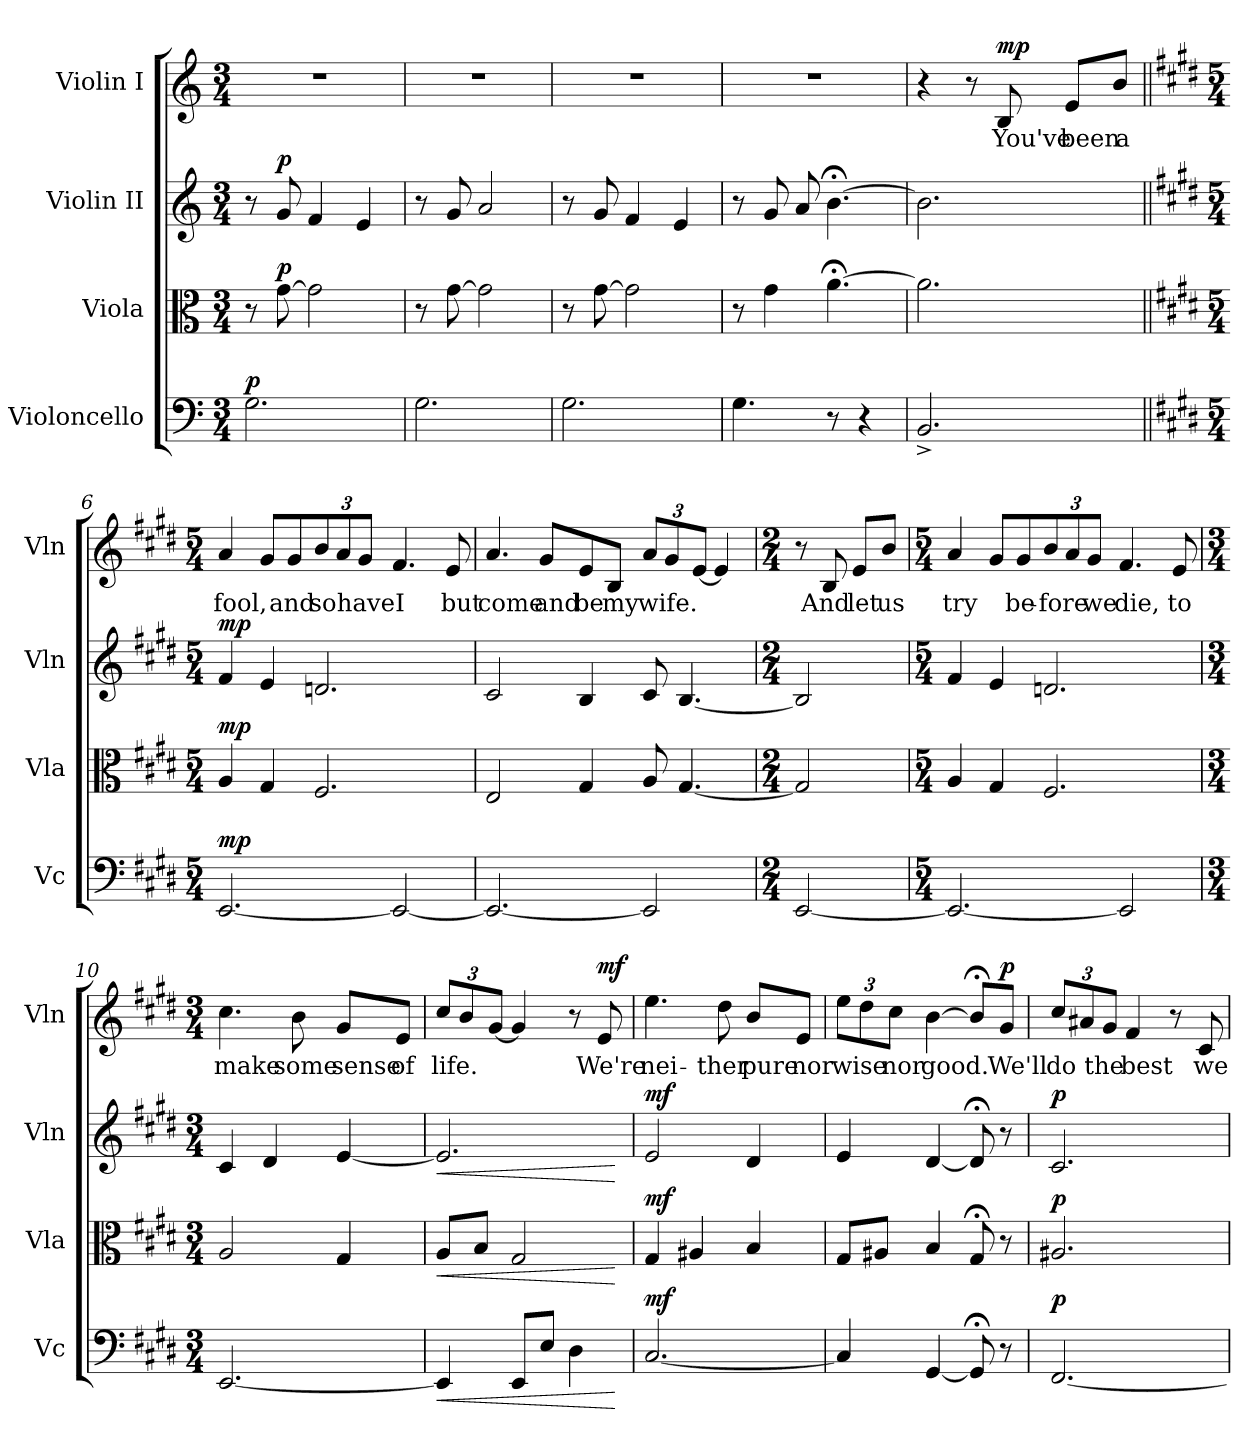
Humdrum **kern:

**kern	**dynam	**kern	**dynam	**kern	**dynam	**kern	**text	**dynam
*part4	*part4	*part3	*part3	*part2	*part2	*part1	*part1	*part1
*staff4	*staff4	*staff3	*staff3	*staff2	*staff2	*staff1	*staff1	*staff1
*I"Violoncello	*	*I"Viola	*	*I"Violin II	*	*I"Violin I	*	*
*I'Vc	*	*I'Vla	*	*I'Vln	*	*I'Vln	*	*
*clefF4	*	*clefC3	*	*clefG2	*	*clefG2	*	*
*k[]	*	*k[]	*	*k[]	*	*k[]	*	*
*M3/4	*	*M3/4	*	*M3/4	*	*M3/4	*	*
*MM60	*	*MM60	*	*MM60	*	*MM60	*	*
=1	=1	=1	=1	=1	=1	=1	=1	=1
!	!LO:DY:a	!	!	!	!	!	!	!
2.G\	p	8r	.	8r	.	2.r	.	.
!	!	!	!LO:DY:a	!	!LO:DY:a	!	!	!
.	.	[8g\	p	8g/	p	.	.	.
.	.	2g\]	.	4f/	.	.	.	.
.	.	.	.	4e/	.	.	.	.
=2	=2	=2	=2	=2	=2	=2	=2	=2
2.G\	.	8r	.	8r	.	2.r	.	.
.	.	[8g\	.	8g/	.	.	.	.
.	.	2g\]	.	2a/	.	.	.	.
=3	=3	=3	=3	=3	=3	=3	=3	=3
2.G\	.	8r	.	8r	.	2.r	.	.
.	.	[8g\	.	8g/	.	.	.	.
.	.	2g\]	.	4f/	.	.	.	.
.	.	.	.	4e/	.	.	.	.
=4	=4	=4	=4	=4	=4	=4	=4	=4
4.G\	.	8r	.	8r	.	2.r	.	.
.	.	4g\	.	8g/	.	.	.	.
.	.	.	.	8a/	.	.	.	.
8r	.	[4.a;<\	.	[4.b;<\	.	.	.	.
4r	.	.	.	.	.	.	.	.
=5	=5	=5	=5	=5	=5	=5	=5	=5
2.BB^/	.	2.a\]	.	2.b\]	.	4r	.	.
.	.	.	.	.	.	8r	.	.
!	!	!	!	!	!	!	!LO:LY:b	!LO:DY:a
.	.	.	.	.	.	8B/	You've	mp
!	!	!	!	!	!	!	!LO:LY:b	!
.	.	.	.	.	.	8e/L	been	.
!	!	!	!	!	!	!	!LO:LY:b	!
.	.	.	.	.	.	8b/J	a	.
!!LO:LB:g=z
=6||	=6||	=6||	=6||	=6||	=6||	=6||	=6||	=6||
*k[f#c#g#d#]	*	*k[f#c#g#d#]	*	*k[f#c#g#d#]	*	*k[f#c#g#d#]	*	*
*M5/4	*	*M5/4	*	*M5/4	*	*M5/4	*	*
!	!LO:DY:a	!	!LO:DY:a	!	!LO:DY:a	!	!LO:LY:b	!
[2.EE/	mp	4A/	mp	4f#/	mp	4a/	fool,	.
.	.	4G#/	.	4e/	.	8g#/L	.	.
!	!	!	!	!	!	!	!LO:LY:b	!
.	.	.	.	.	.	8g#/	and	.
*	*	*	*	*	*	*Xbrackettup	*	*
!	!	!	!	!	!	!	!LO:LY:b	!
.	.	2.F#/	.	2.dn/	.	12b/	so	.
.	.	.	.	.	.	12a/	.	.
!	!	!	!	!	!	!	!LO:LY:b	!
.	.	.	.	.	.	12g#/J	have	.
!	!	!	!	!	!	!	!LO:LY:b	!
2EE/_	.	.	.	.	.	4.f#/	I	.
!	!	!	!	!	!	!	!LO:LY:b	!
.	.	.	.	.	.	8e/	but	.
=7	=7	=7	=7	=7	=7	=7	=7	=7
!	!	!	!	!	!	!	!LO:LY:b	!
2.EE/_	.	2E/	.	2c#/	.	4.a/	come	.
!	!	!	!	!	!	!	!LO:LY:b	!
.	.	.	.	.	.	8g#/L	and	.
!	!	!	!	!	!	!	!LO:LY:b	!
.	.	4G#/	.	4B/	.	8e/	be	.
!	!	!	!	!	!	!	!LO:LY:b	!
.	.	.	.	.	.	8B/J	my	.
!	!	!	!	!	!	!	!LO:LY:b	!
2EE/]	.	8A/	.	8c#/	.	12a/L	wife.	.
.	.	.	.	.	.	12g#/	.	.
.	.	[4.G#/	.	[4.B/	.	.	.	.
.	.	.	.	.	.	[12e/J	.	.
.	.	.	.	.	.	4e/]	.	.
=8	=8	=8	=8	=8	=8	=8	=8	=8
*M2/4	*	*M2/4	*	*M2/4	*	*M2/4	*	*
[2EE/	.	2G#/]	.	2B/]	.	8r	.	.
!	!	!	!	!	!	!	!LO:LY:b	!
.	.	.	.	.	.	8B/	And	.
!	!	!	!	!	!	!	!LO:LY:b	!
.	.	.	.	.	.	8e/L	let	.
!	!	!	!	!	!	!	!LO:LY:b	!
.	.	.	.	.	.	8b/J	us	.
=9	=9	=9	=9	=9	=9	=9	=9	=9
*M5/4	*	*M5/4	*	*M5/4	*	*M5/4	*	*
!	!	!	!	!	!	!	!LO:LY:b	!
2.EE/_	.	4A/	.	4f#/	.	4a/	try	.
.	.	4G#/	.	4e/	.	8g#/L	.	.
!	!	!	!	!	!	!	!LO:LY:b	!
.	.	.	.	.	.	8g#/	be-	.
!	!	!	!	!	!	!	!LO:LY:b	!
.	.	2.F#/	.	2.dn/	.	12b/	-fore	.
.	.	.	.	.	.	12a/	.	.
!	!	!	!	!	!	!	!LO:LY:b	!
.	.	.	.	.	.	12g#/J	we	.
!	!	!	!	!	!	!	!LO:LY:b	!
2EE/]	.	.	.	.	.	4.f#/	die,	.
!	!	!	!	!	!	!	!LO:LY:b	!
.	.	.	.	.	.	8e/	to	.
!!LO:PB:g=z
=10	=10	=10	=10	=10	=10	=10	=10	=10
*M3/4	*	*M3/4	*	*M3/4	*	*M3/4	*	*
!	!	!	!	!	!	!	!LO:LY:b	!
[2.EE/	.	2A/	.	4c#/	.	4.cc#\	make	.
.	.	.	.	4d#/	.	.	.	.
!	!	!	!	!	!	!	!LO:LY:b	!
.	.	.	.	.	.	8b\	some	.
!	!	!	!	!	!	!	!LO:LY:b	!
.	.	4G#/	.	[4e/	.	8g#/L	sense	.
!	!	!	!	!	!	!	!LO:LY:b	!
.	.	.	.	.	.	8e/J	of	.
=11	=11	=11	=11	=11	=11	=11	=11	=11
!	!LO:HP:b	!	!LO:HP:b	!	!LO:HP:b	!	!LO:LY:b	!
4EE/]	<	8A/L	<	2.e/]	<	12cc#/L	life.	.
.	.	.	.	.	.	12b/	.	.
.	.	8B/J	.	.	.	.	.	.
.	.	.	.	.	.	[12g#/J	.	.
8EE/L	.	2G#/	.	.	.	4g#/]	.	.
8E/J	.	.	.	.	.	.	.	.
4D#\	.	.	.	.	.	8r	.	.
!	!	!	!	!	!	!	!LO:LY:b	!LO:DY:a
.	.	.	.	.	.	8e/	We're	mf
.	[	.	[	.	[	.	.	.
=12	=12	=12	=12	=12	=12	=12	=12	=12
!	!LO:DY:a	!	!LO:DY:a	!	!LO:DY:a	!	!LO:LY:b	!
[2.C#/	mf	4G#/	mf	2e/	mf	4.ee\	nei-	.
.	.	4A#X/	.	.	.	.	.	.
!	!	!	!	!	!	!	!LO:LY:b	!
.	.	.	.	.	.	8dd#\	-ther	.
!	!	!	!	!	!	!	!LO:LY:b	!
.	.	4B/	.	4d#/	.	8b/L	pure	.
!	!	!	!	!	!	!	!LO:LY:b	!
.	.	.	.	.	.	8e/J	nor	.
=13	=13	=13	=13	=13	=13	=13	=13	=13
!	!	!	!	!	!	!	!LO:LY:b	!
4C#/]	.	8G#/L	.	4e/	.	12ee\L	wise	.
.	.	.	.	.	.	12dd#\	.	.
.	.	8A#X/J	.	.	.	.	.	.
!	!	!	!	!	!	!	!LO:LY:b	!
.	.	.	.	.	.	12cc#\J	nor	.
!	!	!	!	!	!	!	!LO:LY:b	!
[4GG#/	.	4B/	.	[4d#/	.	[4b\	good.	.
8GG#;<Z/]	.	8G#;<Z/	.	8d#;<Z/]	.	8b;<Z/L]	.	.
!	!	!	!	!	!	!	!LO:LY:b	!LO:DY:a
8r	.	8r	.	8r	.	8g#/J	We'll	p
!!LO:LB:g=z
=14	=14	=14	=14	=14	=14	=14	=14	=14
!	!LO:DY:a	!	!LO:DY:a	!	!LO:DY:a	!	!LO:LY:b	!
[2.FF#/	p	2.A#X/	p	2.c#/	p	12cc#/L	do	.
.	.	.	.	.	.	12a#X/	.	.
!	!	!	!	!	!	!	!LO:LY:b	!
.	.	.	.	.	.	12g#/J	the	.
!	!	!	!	!	!	!	!LO:LY:b	!
.	.	.	.	.	.	4f#/	best	.
.	.	.	.	.	.	8r	.	.
!	!	!	!	!	!	!	!LO:LY:b	!
.	.	.	.	.	.	8c#/	we	.
=	=	=	=	=	=	=	=	=
*-	*-	*-	*-	*-	*-	*-	*-	*-
